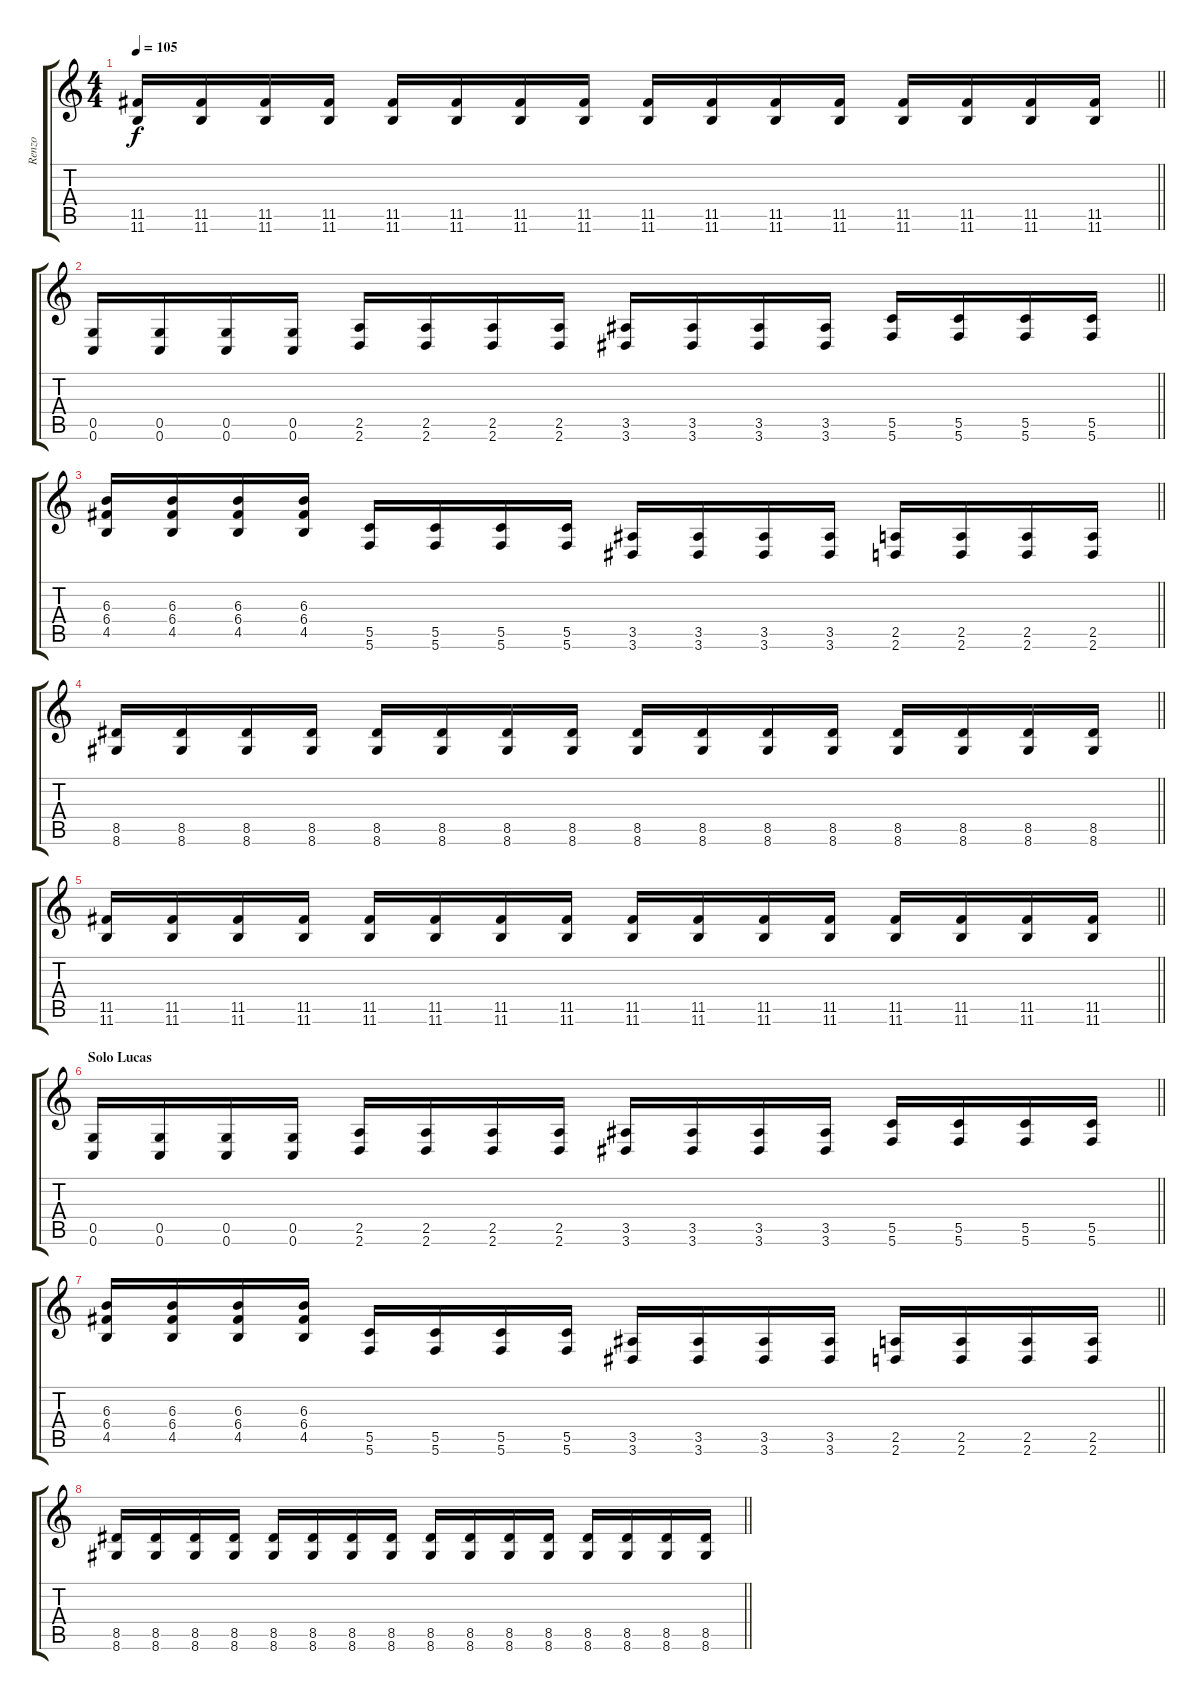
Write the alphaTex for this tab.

\track ("Renzo" "Renzo") {instrument overdrivenguitar}
\staff {score tabs}
\tuning (D4 A3 F3 C3 G2 C2) {hide}
\ts (4 4)
\tempo 105
\clef g2
\barLineRight lightlight
\ks c
(11.5 11.6).16{dy f} (11.5 11.6).16 (11.5 11.6).16 (11.5 11.6).16 (11.5 11.6).16 (11.5 11.6).16 (11.5 11.6).16 (11.5 11.6).16 (11.5 11.6).16 (11.5 11.6).16 (11.5 11.6).16 (11.5 11.6).16 (11.5 11.6).16 (11.5 11.6).16 (11.5 11.6).16 (11.5 11.6).16 |
\barLineRight lightlight
(0.5 0.6).16 (0.5 0.6).16 (0.5 0.6).16 (0.5 0.6).16 (2.5 2.6).16 (2.5 2.6).16 (2.5 2.6).16 (2.5 2.6).16 (3.5 3.6).16 (3.5 3.6).16 (3.5 3.6).16 (3.5 3.6).16 (5.5 5.6).16 (5.5 5.6).16 (5.5 5.6).16 (5.5 5.6).16 |
\barLineRight lightlight
(6.3 6.4 4.5).16 (6.3 6.4 4.5).16 (6.3 6.4 4.5).16 (6.3 6.4 4.5).16 (5.5 5.6).16 (5.5 5.6).16 (5.5 5.6).16 (5.5 5.6).16 (3.5 3.6).16 (3.5 3.6).16 (3.5 3.6).16 (3.5 3.6).16 (2.5 2.6).16 (2.5 2.6).16 (2.5 2.6).16 (2.5 2.6).16 |
\barLineRight lightlight
(8.5 8.6).16 (8.5 8.6).16 (8.5 8.6).16 (8.5 8.6).16 (8.5 8.6).16 (8.5 8.6).16 (8.5 8.6).16 (8.5 8.6).16 (8.5 8.6).16 (8.5 8.6).16 (8.5 8.6).16 (8.5 8.6).16 (8.5 8.6).16 (8.5 8.6).16 (8.5 8.6).16 (8.5 8.6).16 |
\barLineRight lightlight
(11.5 11.6).16 (11.5 11.6).16 (11.5 11.6).16 (11.5 11.6).16 (11.5 11.6).16 (11.5 11.6).16 (11.5 11.6).16 (11.5 11.6).16 (11.5 11.6).16 (11.5 11.6).16 (11.5 11.6).16 (11.5 11.6).16 (11.5 11.6).16 (11.5 11.6).16 (11.5 11.6).16 (11.5 11.6).16 |
\section ("" "Solo Lucas")
\barLineRight lightlight
(0.5 0.6).16 (0.5 0.6).16 (0.5 0.6).16 (0.5 0.6).16 (2.5 2.6).16 (2.5 2.6).16 (2.5 2.6).16 (2.5 2.6).16 (3.5 3.6).16 (3.5 3.6).16 (3.5 3.6).16 (3.5 3.6).16 (5.5 5.6).16 (5.5 5.6).16 (5.5 5.6).16 (5.5 5.6).16 |
\barLineRight lightlight
(6.3 6.4 4.5).16 (6.3 6.4 4.5).16 (6.3 6.4 4.5).16 (6.3 6.4 4.5).16 (5.5 5.6).16 (5.5 5.6).16 (5.5 5.6).16 (5.5 5.6).16 (3.5 3.6).16 (3.5 3.6).16 (3.5 3.6).16 (3.5 3.6).16 (2.5 2.6).16 (2.5 2.6).16 (2.5 2.6).16 (2.5 2.6).16 |
\barLineRight lightlight
(8.5 8.6).16 (8.5 8.6).16 (8.5 8.6).16 (8.5 8.6).16 (8.5 8.6).16 (8.5 8.6).16 (8.5 8.6).16 (8.5 8.6).16 (8.5 8.6).16 (8.5 8.6).16 (8.5 8.6).16 (8.5 8.6).16 (8.5 8.6).16 (8.5 8.6).16 (8.5 8.6).16 (8.5 8.6).16
